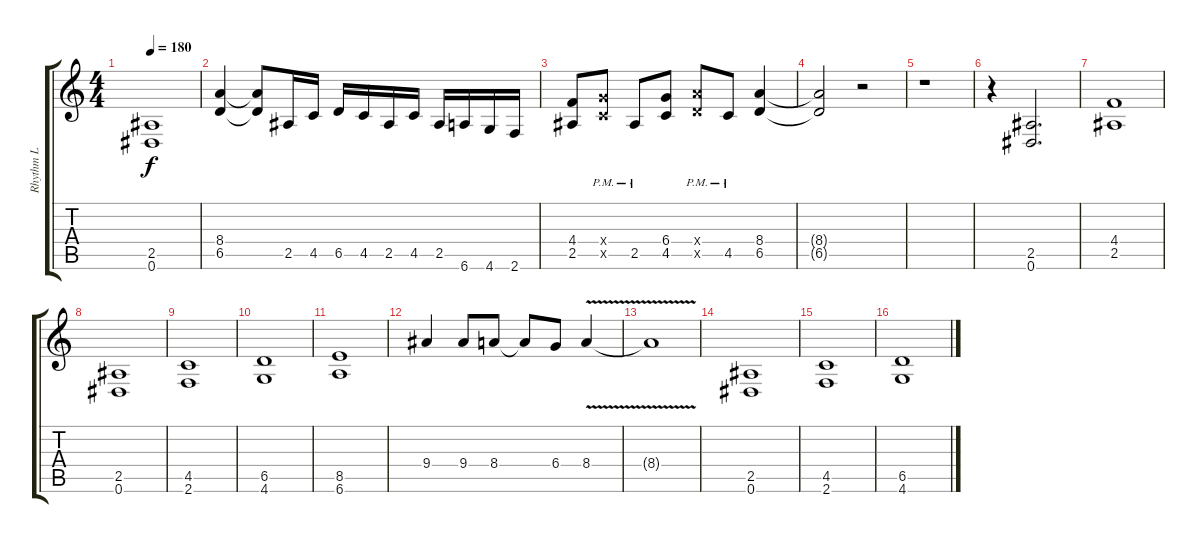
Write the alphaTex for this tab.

\track ("Rhythm L" "Rhythm L") {instrument distortionguitar}
\staff {score tabs}
\tuning (Eb4 Bb3 Gb3 Db3 Ab2 Eb2) {hide}
\ts (4 4)
\tempo 180
\clef g2
\ks c
(2.5 0.6).1{dy f} |
(8.4 6.5).4 (8.4{t} 6.5{t}).8 2.5.16 4.5.16 6.5.16 4.5.16 2.5.16 4.5.16 2.5.16 6.6.16 4.6.16 2.6.16 |
(4.4 2.5).8 (6.4{pm x} 4.5{pm x}).8 2.5{pm}.8 (6.4 4.5).8 (8.4{pm x} 6.5{pm x}).8 4.5{pm}.8 (8.4 6.5).4 |
(8.4{t} 6.5{t}).2 r.2 |
r.1 |
r.4 (2.5 0.6).2{d} |
(4.4 2.5).1 |
(2.5 0.6).1 |
(4.5 2.6).1 |
(6.5 4.6).1 |
(8.5 6.6).1 |
9.4.4 9.4.8 8.4.8 8.4{t}.8 6.4.8 8.4{v}.4 |
8.4{t}.1 |
(2.5 0.6).1 |
(4.5 2.6).1 |
(6.5 4.6).1
